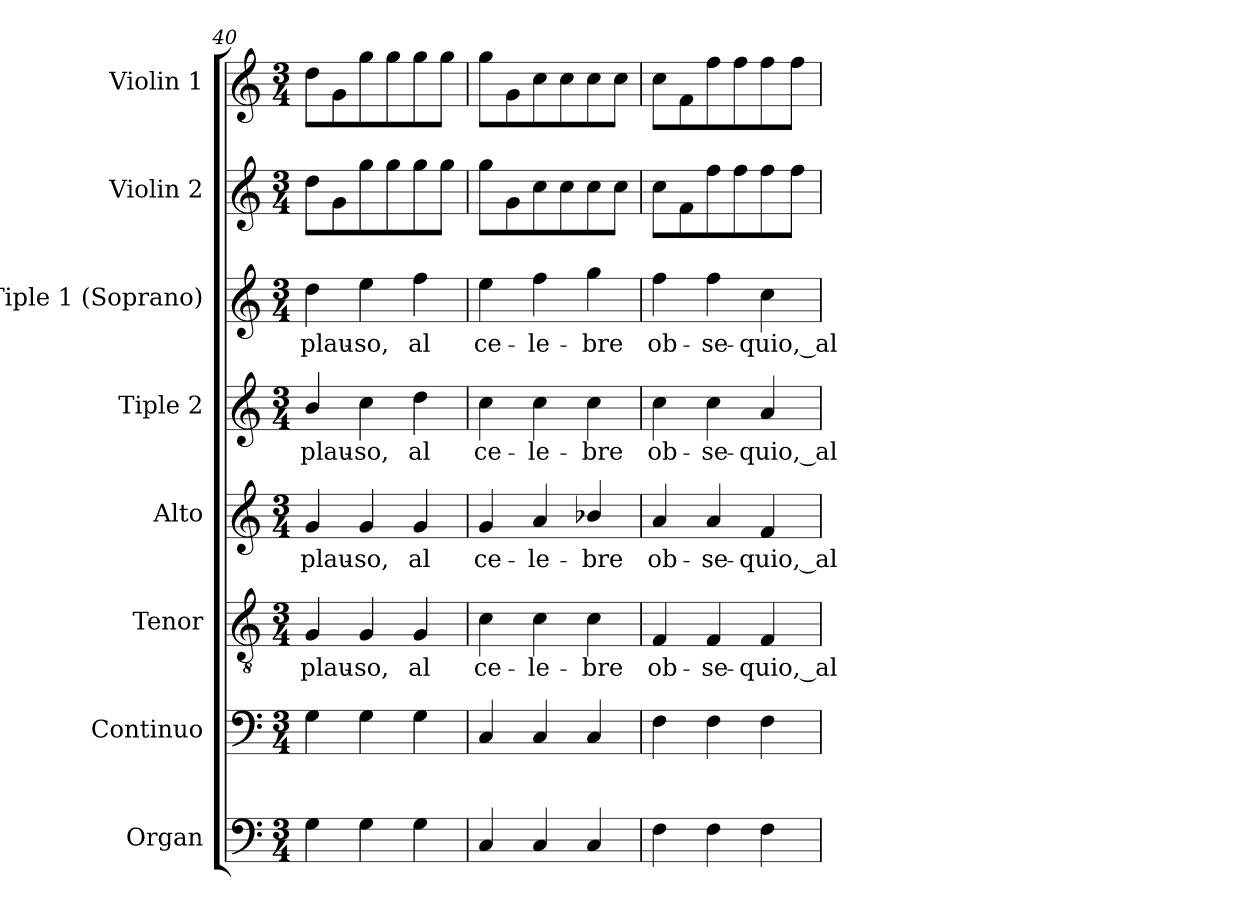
**kern	**kern	**kern	**text	**kern	**text	**kern	**text	**kern	**text	**kern	**kern
*part8	*part7	*part6	*part6	*part5	*part5	*part4	*part4	*part3	*part3	*part2	*part1
*staff8	*staff7	*staff6	*staff6	*staff5	*staff5	*staff4	*staff4	*staff3	*staff3	*staff2	*staff1
*I"Organ	*I"Continuo	*I"Tenor	*	*I"Alto	*	*I"Tiple 2	*	*I"Tiple 1 (Soprano)	*	*I"Violin 2	*I"Violin 1
*I'Org.	*I'Cont.	*I'T.	*	*I'A.	*	*	*	*I'S	*	*I'Vln. 2	*I'Vln. 1
*clefF4	*clefF4	*clefGv2	*	*clefG2	*	*clefG2	*	*clefG2	*	*clefG2	*clefG2
*	*	*ITrd7c12	*	*	*	*	*	*	*	*	*
*k[]	*k[]	*k[]	*	*k[]	*	*k[]	*	*k[]	*	*k[]	*k[]
*C:	*C:	*C:	*	*C:	*	*C:	*	*C:	*	*C:	*C:
*M3/4	*M3/4	*M3/4	*	*M3/4	*	*M3/4	*	*M3/4	*	*M3/4	*M3/4
=40	=40	=40	=40	=40	=40	=40	=40	=40	=40	=40	=40
!	!	!	!LO:LY:b:color=#000000	!	!	!	!	!	!	!	!
!	!	!	!	!	!LO:LY:b:color=#000000	!	!	!	!	!	!
!	!	!	!	!	!	!	!LO:LY:b:color=#000000	!	!	!	!
!	!	!	!	!	!	!	!	!	!LO:LY:b:color=#000000	!	!
4Gi\	4Gi\	4GGi/	-plau-	4gi/	-plau-	4bi/	-plau-	4ddi\	-plau-	8ddi\L	8ddi\L
.	.	.	.	.	.	.	.	.	.	8gi\	8gi\
!	!	!	!LO:LY:b:color=#000000	!	!	!	!	!	!	!	!
!	!	!	!	!	!LO:LY:b:color=#000000	!	!	!	!	!	!
!	!	!	!	!	!	!	!LO:LY:b:color=#000000	!	!	!	!
!	!	!	!	!	!	!	!	!	!LO:LY:b:color=#000000	!	!
4Gi\	4Gi\	4GGi/	-so,	4gi/	-so,	4cci\	-so,	4eei\	-so,	8ggi\	8ggi\
.	.	.	.	.	.	.	.	.	.	8ggi\	8ggi\
!	!	!	!LO:LY:b:color=#000000	!	!	!	!	!	!	!	!
!	!	!	!	!	!LO:LY:b:color=#000000	!	!	!	!	!	!
!	!	!	!	!	!	!	!LO:LY:b:color=#000000	!	!	!	!
!	!	!	!	!	!	!	!	!	!LO:LY:b:color=#000000	!	!
4Gi\	4Gi\	4GGi/	al	4gi/	al	4ddi\	al	4ffi\	al	8ggi\	8ggi\
.	.	.	.	.	.	.	.	.	.	8ggi\J	8ggi\J
=41	=41	=41	=41	=41	=41	=41	=41	=41	=41	=41	=41
!	!	!	!LO:LY:b:color=#000000	!	!	!	!	!	!	!	!
!	!	!	!	!	!LO:LY:b:color=#000000	!	!	!	!	!	!
!	!	!	!	!	!	!	!LO:LY:b:color=#000000	!	!	!	!
!	!	!	!	!	!	!	!	!	!LO:LY:b:color=#000000	!	!
4Ci/	4Ci/	4Ci\	ce-	4gi/	ce-	4cci\	ce-	4eei\	ce-	8ggi\L	8ggi\L
.	.	.	.	.	.	.	.	.	.	8gi\	8gi\
!	!	!	!LO:LY:b:color=#000000	!	!	!	!	!	!	!	!
!	!	!	!	!	!LO:LY:b:color=#000000	!	!	!	!	!	!
!	!	!	!	!	!	!	!LO:LY:b:color=#000000	!	!	!	!
!	!	!	!	!	!	!	!	!	!LO:LY:b:color=#000000	!	!
4Ci/	4Ci/	4Ci\	-le-	4ai/	-le-	4cci\	-le-	4ffi\	-le-	8cci\	8cci\
.	.	.	.	.	.	.	.	.	.	8cci\	8cci\
!	!	!	!LO:LY:b:color=#000000	!	!	!	!	!	!	!	!
!	!	!	!	!	!LO:LY:b:color=#000000	!	!	!	!	!	!
!	!	!	!	!	!	!	!LO:LY:b:color=#000000	!	!	!	!
!	!	!	!	!	!	!	!	!	!LO:LY:b:color=#000000	!	!
4Ci/	4Ci/	4Ci\	-bre	4b-Xi/	-bre	4cci\	-bre	4ggi\	-bre	8cci\	8cci\
.	.	.	.	.	.	.	.	.	.	8cci\J	8cci\J
=42	=42	=42	=42	=42	=42	=42	=42	=42	=42	=42	=42
!	!	!	!LO:LY:b:color=#000000	!	!	!	!	!	!	!	!
!	!	!	!	!	!LO:LY:b:color=#000000	!	!	!	!	!	!
!	!	!	!	!	!	!	!LO:LY:b:color=#000000	!	!	!	!
!	!	!	!	!	!	!	!	!	!LO:LY:b:color=#000000	!	!
4Fi\	4Fi\	4FFi/	ob-	4ai/	ob-	4cci\	ob-	4ffi\	ob-	8cci\L	8cci\L
.	.	.	.	.	.	.	.	.	.	8fi\	8fi\
!	!	!	!LO:LY:b:color=#000000	!	!	!	!	!	!	!	!
!	!	!	!	!	!LO:LY:b:color=#000000	!	!	!	!	!	!
!	!	!	!	!	!	!	!LO:LY:b:color=#000000	!	!	!	!
!	!	!	!	!	!	!	!	!	!LO:LY:b:color=#000000	!	!
4Fi\	4Fi\	4FFi/	-se-	4ai/	-se-	4cci\	-se-	4ffi\	-se-	8ffi\	8ffi\
.	.	.	.	.	.	.	.	.	.	8ffi\	8ffi\
!	!	!	!LO:LY:b:color=#000000	!	!	!	!	!	!	!	!
!	!	!	!	!	!LO:LY:b:color=#000000	!	!	!	!	!	!
!	!	!	!	!	!	!	!LO:LY:b:color=#000000	!	!	!	!
!	!	!	!	!	!	!	!	!	!LO:LY:b:color=#000000	!	!
4Fi\	4Fi\	4FFi/	-quio,_al	4fi/	-quio,_al	4ai/	-quio,_al	4cci\	-quio,_al	8ffi\	8ffi\
.	.	.	.	.	.	.	.	.	.	8ffi\J	8ffi\J
=	=	=	=	=	=	=	=	=	=	=	=
*-	*-	*-	*-	*-	*-	*-	*-	*-	*-	*-	*-
